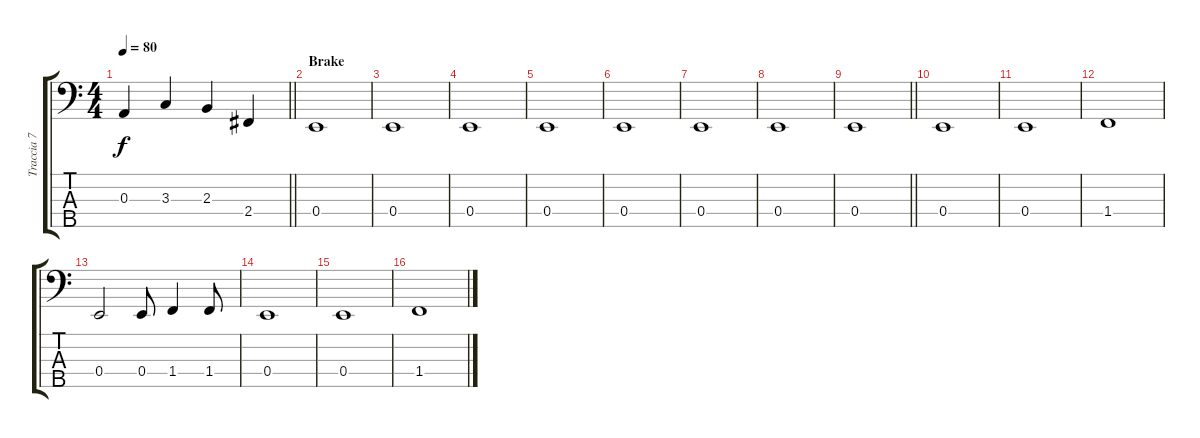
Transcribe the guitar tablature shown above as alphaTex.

\track ("Traccia 7" "Traccia 7") {instrument electricbassfinger}
\staff {score tabs}
\tuning (G2 D2 A1 E1 B0) {hide}
\ts (4 4)
\tempo 80
\clef f4
\barLineRight lightlight
\ks c
0.3.4{dy f} 3.3.4 2.3.4 2.4.4 |
\section ("" "Brake")
0.4.1 |
0.4.1 |
0.4.1 |
0.4.1 |
0.4.1 |
0.4.1 |
0.4.1 |
\barLineRight lightlight
0.4.1 |
\section ("" "")
0.4.1 |
0.4.1 |
1.4.1 |
0.4.2 0.4.8 1.4.4 1.4.8 |
0.4.1 |
0.4.1 |
1.4.1
